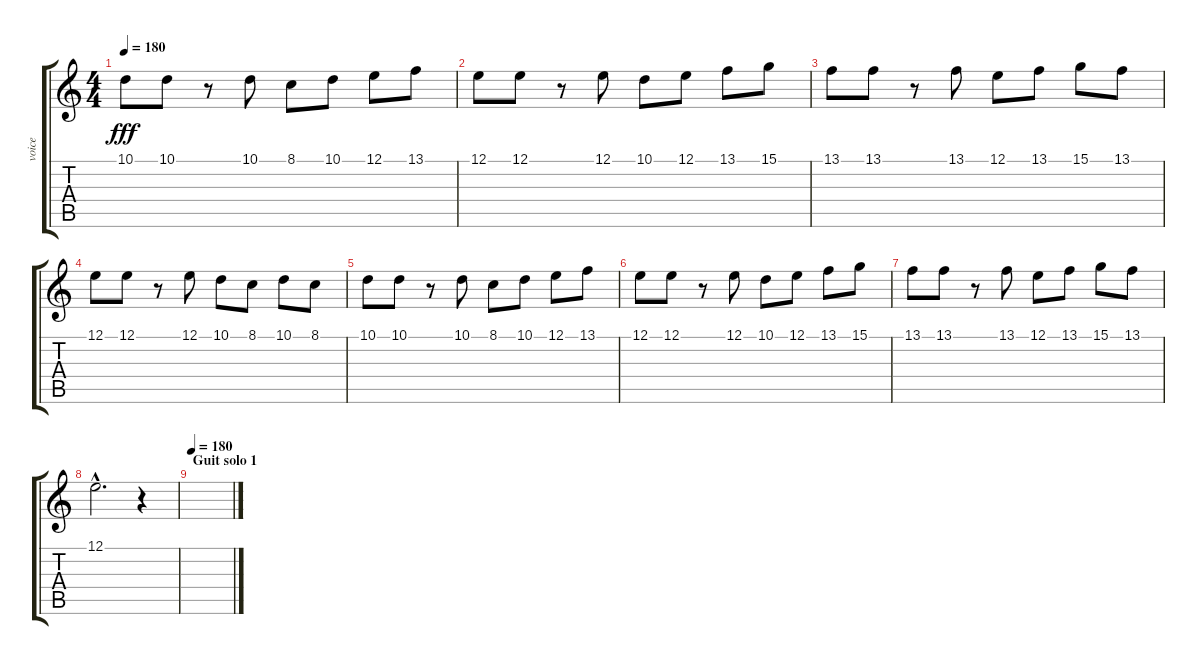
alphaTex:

\track ("voice" "voice") {instrument choiraahs}
\staff {score tabs}
\tuning (E4 B3 G3 D3 A2 E2) {hide}
\ts (4 4)
\tempo 180
\clef g2
\ks c
10.1.8{dy fff} 10.1.8 r.8 10.1.8 8.1.8 10.1.8 12.1.8 13.1.8 |
12.1.8 12.1.8 r.8 12.1.8 10.1.8 12.1.8 13.1.8 15.1.8 |
13.1.8 13.1.8 r.8 13.1.8 12.1.8 13.1.8 15.1.8 13.1.8 |
12.1.8 12.1.8 r.8 12.1.8 10.1.8 8.1.8 10.1.8 8.1.8 |
10.1.8 10.1.8 r.8 10.1.8 8.1.8 10.1.8 12.1.8 13.1.8 |
12.1.8 12.1.8 r.8 12.1.8 10.1.8 12.1.8 13.1.8 15.1.8 |
13.1.8 13.1.8 r.8 13.1.8 12.1.8 13.1.8 15.1.8 13.1.8 |
12.1{hac}.2{d} r.4 |
\section ("" "Guit solo 1")
\tempo 180
